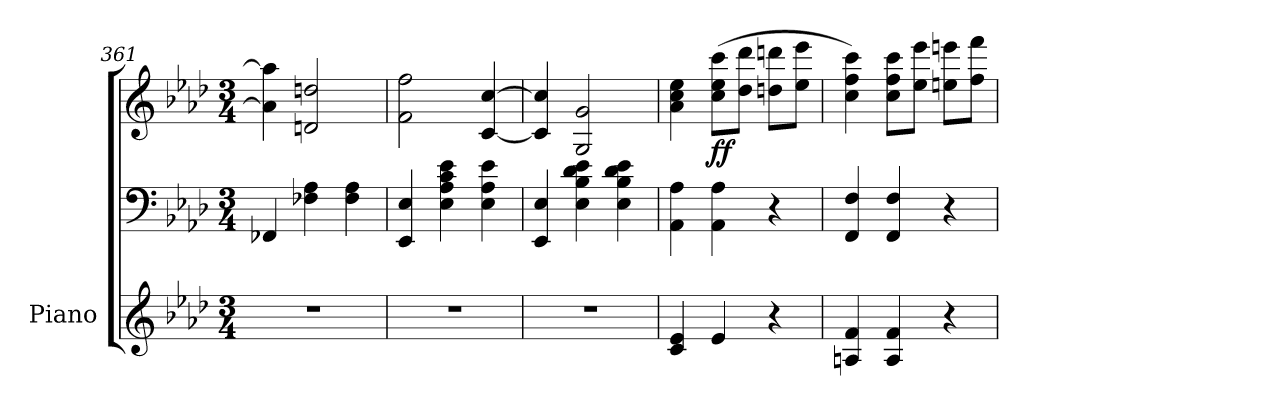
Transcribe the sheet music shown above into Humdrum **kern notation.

**kern	**kern	**kern	**dynam
*part1	*part1	*part1	*part1
*staff3	*staff2	*staff1	*staff1/2/3
*I"Piano	*	*	*
*I'Pno.	*	*	*
!!LO:PB:g=z
*clefG2	*clefF4	*clefG2	*
*k[b-e-a-d-]	*k[b-e-a-d-]	*k[b-e-a-d-]	*
*M3/4	*M3/4	*M3/4	*
=361	=361	=361	=361
2.r	4FF-X/	4a-\] 4aa-\]	.
.	4F-X\ 4A-\	2dn/ 2ddn/	.
.	4F-\ 4A-\	.	.
=362	=362	=362	=362
2.r	4EE-/ 4E-/	2f\ 2ff\	.
.	4E-\ 4A-\ 4c\ 4e-\	.	.
.	4E-\ 4A-\ 4e-\	[4c/ [4cc/	.
=363	=363	=363	=363
2.r	4EE-/ 4E-/	4c/] 4cc/]	.
.	4E-\ 4B-\ 4d-\ 4e-\	2G/ 2g/	.
.	4E-\ 4B-\ 4d-\ 4e-\	.	.
=364	=364	=364	=364
4c/ 4e-/	4AA-\ 4A-\	4a-\ 4cc\ 4ee-\	.
!	!	!	!LO:DY:b
4e-/	4AA-\ 4A-\	(>8cc\ 8ee-\ 8ccc\L	ff
.	.	8dd-\ 8ddd-\J	.
4r	4r	8ddn\ 8dddn\L	.
.	.	8ee-\ 8eee-\J	.
=365	=365	=365	=365
4An/ 4f/	4FF/ 4F/	4cc\ 4ff\ 4ccc\)	.
4A/ 4f/	4FF/ 4F/	8cc\ 8ff\ 8ccc\L	.
.	.	8ee-\ 8eee-\J	.
4r	4r	8een\ 8eeen\L	.
.	.	8ff\ 8fff\J	.
=	=	=	=
*-	*-	*-	*-
